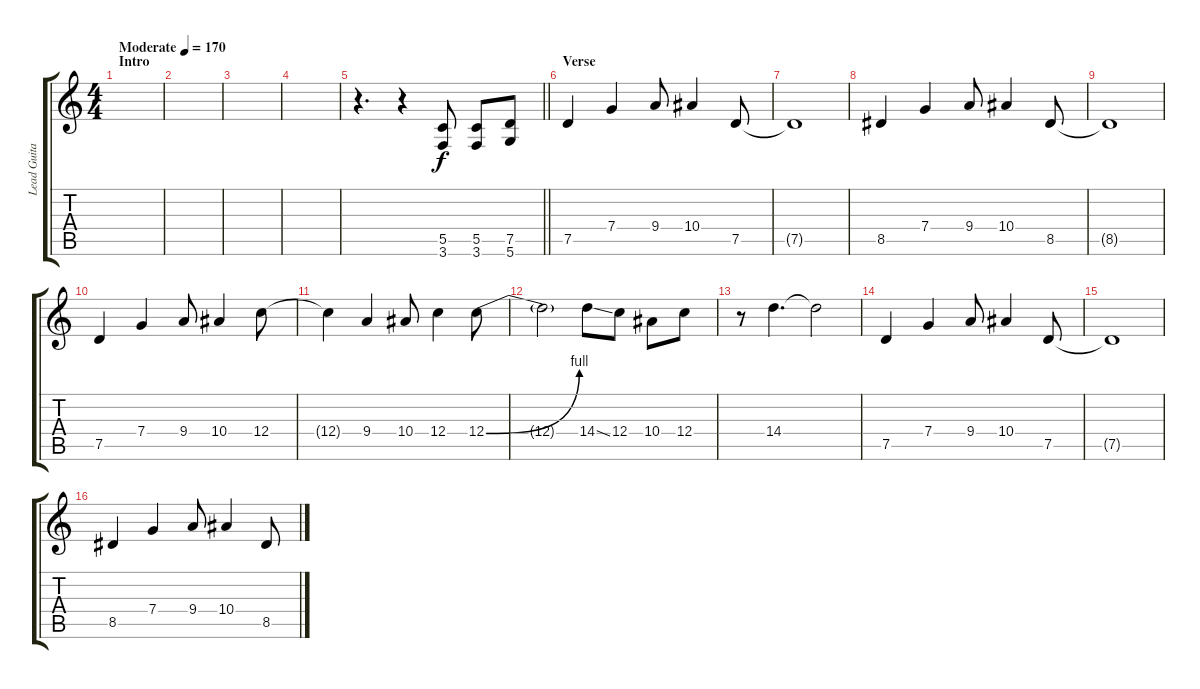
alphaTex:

\track ("Lead Guitar" "Lead Guita") {instrument distortionguitar}
\staff {score tabs}
\tuning (D4 A3 F3 C3 G2 D2) {hide}
\ts (4 4)
\section ("" "Intro")
\tempo (170 "Moderate")
\clef g2
\ks c
|
|
|
|
\barLineRight lightlight
r.4{d} r.4 (5.5 3.6).8 (5.5 3.6).8 (7.5 5.6).8 |
\section ("" "Verse")
7.5.4 7.4.4 9.4.8 10.4.4 7.5.8 |
7.5{t}.1 |
8.5.4 7.4.4 9.4.8 10.4.4 8.5.8 |
8.5{t}.1 |
7.5.4 7.4.4 9.4.8 10.4.4 12.4.8 |
12.4{t}.4 9.4.4 10.4.8 12.4.4 12.4{be (bend 0 0 60 4)}.8 |
12.4{t}.2 14.4{ss}.8 12.4.8 10.4.8 12.4.8 |
r.8 14.4.4{d} 14.4{t}.2 |
7.5.4 7.4.4 9.4.8 10.4.4 7.5.8 |
7.5{t}.1 |
8.5.4 7.4.4 9.4.8 10.4.4 8.5.8
